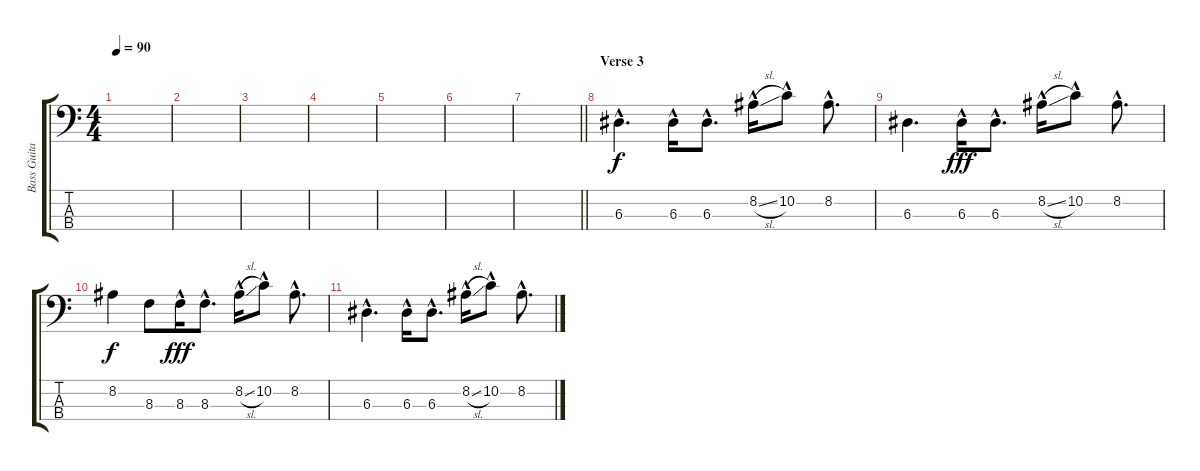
\track ("Bass Guitar" "Bass Guita") {instrument electricbasspick}
\staff {score tabs}
\tuning (G2 D2 A1 E1) {hide}
\ts (4 4)
\tempo 90
\clef f4
\ks c
|
|
|
|
|
|
\barLineRight lightlight
|
\section ("" "Verse 3")
6.3{hac}.4{d} 6.3{hac}.16 6.3{hac}.8{d} 8.2{sl hac}.16 10.2{hac}.8 8.2{hac}.8{d} |
6.3.4{d dy f} 6.3{hac}.16{dy fff} 6.3{hac}.8{d} 8.2{sl hac}.16 10.2{hac}.8 8.2{hac}.8{d} |
8.2.4{dy f} 8.3.8 8.3{hac}.16{dy fff} 8.3{hac}.8{d} 8.2{sl hac}.16 10.2{hac}.8 8.2{hac}.8{d} |
6.3{hac}.4{d} 6.3{hac}.16 6.3{hac}.8{d} 8.2{sl hac}.16 10.2{hac}.8 8.2{hac}.8{d}
